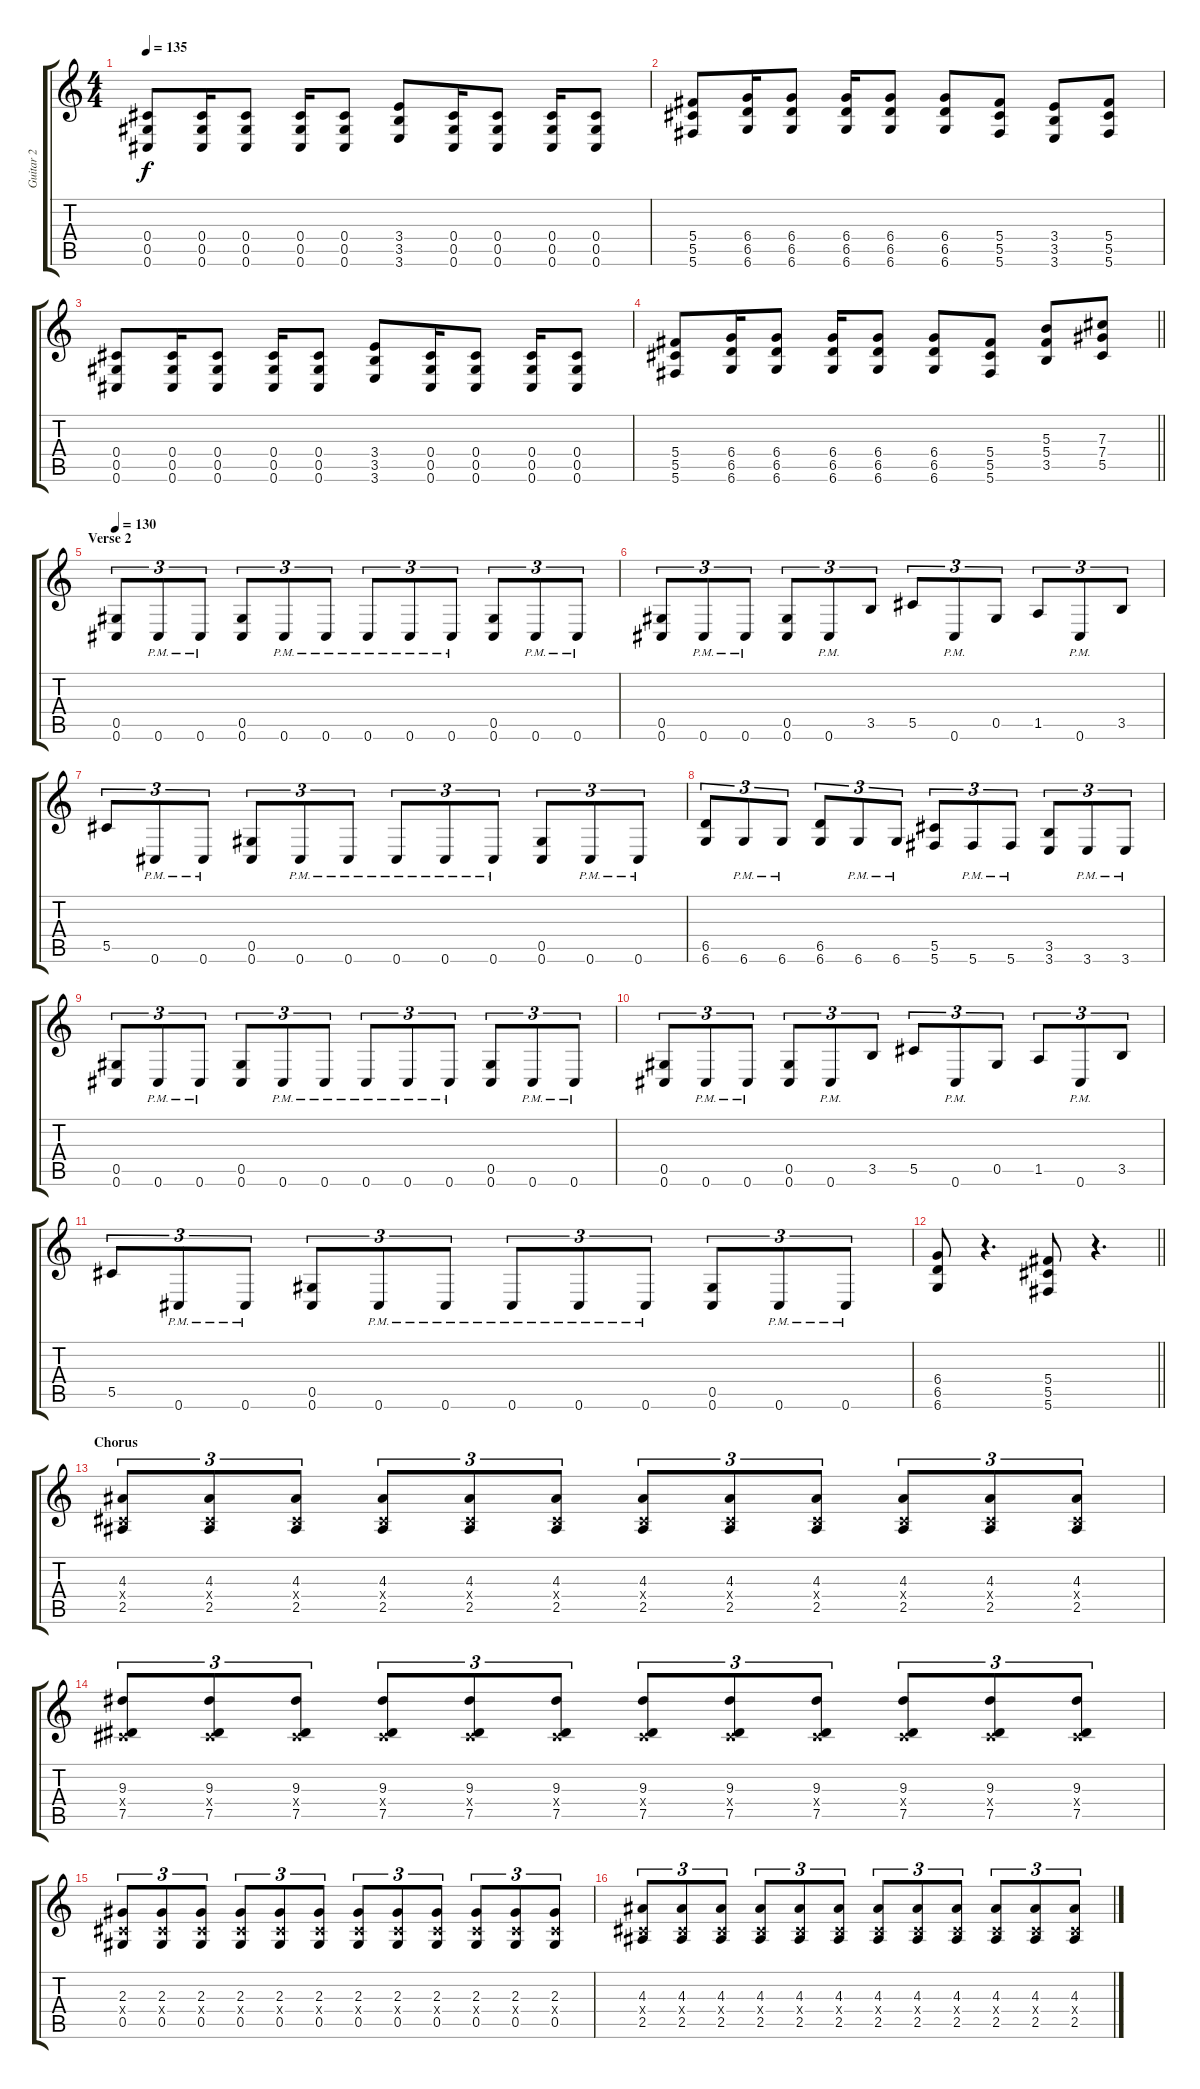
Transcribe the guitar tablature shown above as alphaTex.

\track ("Guitar 2" "Guitar 2") {instrument distortionguitar}
\staff {score tabs}
\tuning (Eb4 Bb3 Gb3 Db3 Ab2 Db2) {hide}
\ts (4 4)
\tempo 135
\clef g2
\ks c
(0.4 0.5 0.6).8{dy f} (0.4 0.5 0.6).16 (0.4 0.5 0.6).8 (0.4 0.5 0.6).16 (0.4 0.5 0.6).8 (3.4 3.5 3.6).8 (0.4 0.5 0.6).16 (0.4 0.5 0.6).8 (0.4 0.5 0.6).16 (0.4 0.5 0.6).8 |
(5.4 5.5 5.6).8 (6.4 6.5 6.6).16 (6.4 6.5 6.6).8 (6.4 6.5 6.6).16 (6.4 6.5 6.6).8 (6.4 6.5 6.6).8 (5.4 5.5 5.6).8 (3.4 3.5 3.6).8 (5.4 5.5 5.6).8 |
(0.4 0.5 0.6).8 (0.4 0.5 0.6).16 (0.4 0.5 0.6).8 (0.4 0.5 0.6).16 (0.4 0.5 0.6).8 (3.4 3.5 3.6).8 (0.4 0.5 0.6).16 (0.4 0.5 0.6).8 (0.4 0.5 0.6).16 (0.4 0.5 0.6).8 |
\barLineRight lightlight
(5.4 5.5 5.6).8 (6.4 6.5 6.6).16 (6.4 6.5 6.6).8 (6.4 6.5 6.6).16 (6.4 6.5 6.6).8 (6.4 6.5 6.6).8 (5.4 5.5 5.6).8 (5.3 5.4 3.5).8 (7.3 7.4 5.5).8 |
\section ("" "Verse 2")
\tempo 130
(0.5 0.6).8{tu (3 2)} 0.6{pm}.8{tu (3 2)} 0.6{pm}.8{tu (3 2)} (0.5 0.6).8{tu (3 2)} 0.6{pm}.8{tu (3 2)} 0.6{pm}.8{tu (3 2)} 0.6{pm}.8{tu (3 2)} 0.6{pm}.8{tu (3 2)} 0.6{pm}.8{tu (3 2)} (0.5 0.6).8{tu (3 2)} 0.6{pm}.8{tu (3 2)} 0.6{pm}.8{tu (3 2)} |
(0.5 0.6).8{tu (3 2)} 0.6{pm}.8{tu (3 2)} 0.6{pm}.8{tu (3 2)} (0.5 0.6).8{tu (3 2)} 0.6{pm}.8{tu (3 2)} 3.5.8{tu (3 2)} 5.5.8{tu (3 2)} 0.6{pm}.8{tu (3 2)} 0.5.8{tu (3 2)} 1.5.8{tu (3 2)} 0.6{pm}.8{tu (3 2)} 3.5.8{tu (3 2)} |
5.5.8{tu (3 2)} 0.6{pm}.8{tu (3 2)} 0.6{pm}.8{tu (3 2)} (0.5 0.6).8{tu (3 2)} 0.6{pm}.8{tu (3 2)} 0.6{pm}.8{tu (3 2)} 0.6{pm}.8{tu (3 2)} 0.6{pm}.8{tu (3 2)} 0.6{pm}.8{tu (3 2)} (0.5 0.6).8{tu (3 2)} 0.6{pm}.8{tu (3 2)} 0.6{pm}.8{tu (3 2)} |
(6.5 6.6).8{tu (3 2)} 6.6{pm}.8{tu (3 2)} 6.6{pm}.8{tu (3 2)} (6.5 6.6).8{tu (3 2)} 6.6{pm}.8{tu (3 2)} 6.6{pm}.8{tu (3 2)} (5.5 5.6).8{tu (3 2)} 5.6{pm}.8{tu (3 2)} 5.6{pm}.8{tu (3 2)} (3.5 3.6).8{tu (3 2)} 3.6{pm}.8{tu (3 2)} 3.6{pm}.8{tu (3 2)} |
(0.5 0.6).8{tu (3 2)} 0.6{pm}.8{tu (3 2)} 0.6{pm}.8{tu (3 2)} (0.5 0.6).8{tu (3 2)} 0.6{pm}.8{tu (3 2)} 0.6{pm}.8{tu (3 2)} 0.6{pm}.8{tu (3 2)} 0.6{pm}.8{tu (3 2)} 0.6{pm}.8{tu (3 2)} (0.5 0.6).8{tu (3 2)} 0.6{pm}.8{tu (3 2)} 0.6{pm}.8{tu (3 2)} |
(0.5 0.6).8{tu (3 2)} 0.6{pm}.8{tu (3 2)} 0.6{pm}.8{tu (3 2)} (0.5 0.6).8{tu (3 2)} 0.6{pm}.8{tu (3 2)} 3.5.8{tu (3 2)} 5.5.8{tu (3 2)} 0.6{pm}.8{tu (3 2)} 0.5.8{tu (3 2)} 1.5.8{tu (3 2)} 0.6{pm}.8{tu (3 2)} 3.5.8{tu (3 2)} |
5.5.8{tu (3 2)} 0.6{pm}.8{tu (3 2)} 0.6{pm}.8{tu (3 2)} (0.5 0.6).8{tu (3 2)} 0.6{pm}.8{tu (3 2)} 0.6{pm}.8{tu (3 2)} 0.6{pm}.8{tu (3 2)} 0.6{pm}.8{tu (3 2)} 0.6{pm}.8{tu (3 2)} (0.5 0.6).8{tu (3 2)} 0.6{pm}.8{tu (3 2)} 0.6{pm}.8{tu (3 2)} |
\barLineRight lightlight
(6.4 6.5 6.6).8 r.4{d} (5.4 5.5 5.6).8 r.4{d} |
\section ("" "Chorus")
(4.3 0.4{x} 2.5).8{tu (3 2)} (4.3 0.4{x} 2.5).8{tu (3 2)} (4.3 0.4{x} 2.5).8{tu (3 2)} (4.3 0.4{x} 2.5).8{tu (3 2)} (4.3 0.4{x} 2.5).8{tu (3 2)} (4.3 0.4{x} 2.5).8{tu (3 2)} (4.3 0.4{x} 2.5).8{tu (3 2)} (4.3 0.4{x} 2.5).8{tu (3 2)} (4.3 0.4{x} 2.5).8{tu (3 2)} (4.3 0.4{x} 2.5).8{tu (3 2)} (4.3 0.4{x} 2.5).8{tu (3 2)} (4.3 0.4{x} 2.5).8{tu (3 2)} |
(9.3 0.4{x} 7.5).8{tu (3 2)} (9.3 0.4{x} 7.5).8{tu (3 2)} (9.3 0.4{x} 7.5).8{tu (3 2)} (9.3 0.4{x} 7.5).8{tu (3 2)} (9.3 0.4{x} 7.5).8{tu (3 2)} (9.3 0.4{x} 7.5).8{tu (3 2)} (9.3 0.4{x} 7.5).8{tu (3 2)} (9.3 0.4{x} 7.5).8{tu (3 2)} (9.3 0.4{x} 7.5).8{tu (3 2)} (9.3 0.4{x} 7.5).8{tu (3 2)} (9.3 0.4{x} 7.5).8{tu (3 2)} (9.3 0.4{x} 7.5).8{tu (3 2)} |
(2.3 0.4{x} 0.5).8{tu (3 2)} (2.3 0.4{x} 0.5).8{tu (3 2)} (2.3 0.4{x} 0.5).8{tu (3 2)} (2.3 0.4{x} 0.5).8{tu (3 2)} (2.3 0.4{x} 0.5).8{tu (3 2)} (2.3 0.4{x} 0.5).8{tu (3 2)} (2.3 0.4{x} 0.5).8{tu (3 2)} (2.3 0.4{x} 0.5).8{tu (3 2)} (2.3 0.4{x} 0.5).8{tu (3 2)} (2.3 0.4{x} 0.5).8{tu (3 2)} (2.3 0.4{x} 0.5).8{tu (3 2)} (2.3 0.4{x} 0.5).8{tu (3 2)} |
(4.3 0.4{x} 2.5).8{tu (3 2)} (4.3 0.4{x} 2.5).8{tu (3 2)} (4.3 0.4{x} 2.5).8{tu (3 2)} (4.3 0.4{x} 2.5).8{tu (3 2)} (4.3 0.4{x} 2.5).8{tu (3 2)} (4.3 0.4{x} 2.5).8{tu (3 2)} (4.3 0.4{x} 2.5).8{tu (3 2)} (4.3 0.4{x} 2.5).8{tu (3 2)} (4.3 0.4{x} 2.5).8{tu (3 2)} (4.3 0.4{x} 2.5).8{tu (3 2)} (4.3 0.4{x} 2.5).8{tu (3 2)} (4.3 0.4{x} 2.5).8{tu (3 2)}
